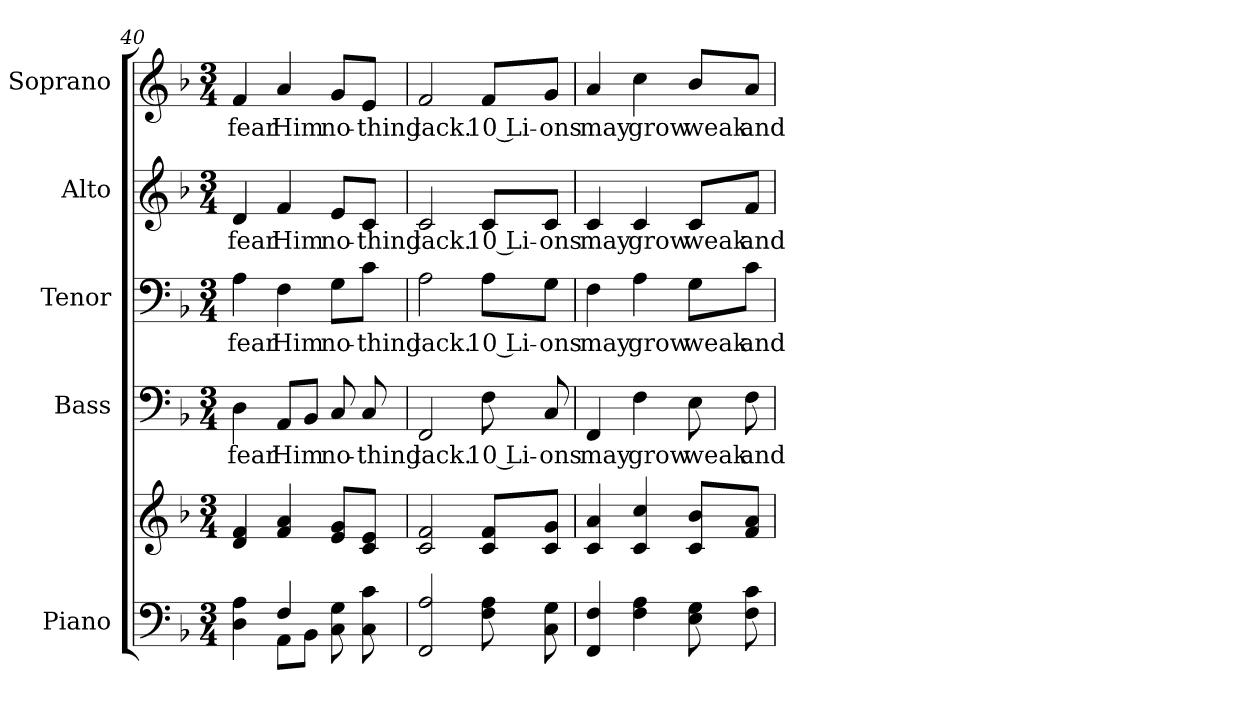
**kern	**kern	**kern	**text	**kern	**text	**kern	**text	**kern	**text
*part5	*part5	*part4	*part4	*part3	*part3	*part2	*part2	*part1	*part1
*staff6	*staff5	*staff4	*staff4	*staff3	*staff3	*staff2	*staff2	*staff1	*staff1
*I"Piano	*	*I"Bass	*	*I"Tenor	*	*I"Alto	*	*I"Soprano	*
*I'Pno.	*	*I'B.	*	*I'T.	*	*I'A.	*	*I'S.	*
!!LO:PB:g=z
*clefF4	*clefG2	*clefF4	*	*clefF4	*	*clefG2	*	*clefG2	*
*k[b-]	*k[b-]	*k[b-]	*	*k[b-]	*	*k[b-]	*	*k[b-]	*
*F:	*F:	*F:	*	*F:	*	*F:	*	*F:	*
*M3/4	*M3/4	*M3/4	*	*M3/4	*	*M3/4	*	*M3/4	*
=40	=40	=40	=40	=40	=40	=40	=40	=40	=40
*^	*	*	*	*	*	*	*	*	*
!	!	!	!	!LO:LY:b:color=#000000	!	!	!	!	!	!
!	!	!	!	!	!	!LO:LY:b:color=#000000	!	!	!	!
!	!	!	!	!	!	!	!	!LO:LY:b:color=#000000	!	!
!	!	!	!	!	!	!	!	!	!	!LO:LY:b:color=#000000
4Di\ 4Ai	4ryy	4di/ 4fi	4Di\	fear	4Ai\	fear	4di/	fear	4fi/	fear
!	!	!	!	!LO:LY:b:color=#000000	!	!	!	!	!	!
!	!	!	!	!	!	!LO:LY:b:color=#000000	!	!	!	!
!	!	!	!	!	!	!	!	!LO:LY:b:color=#000000	!	!
!	!	!	!	!	!	!	!	!	!	!LO:LY:b:color=#000000
4Fi/	8AAi\L	4fi/ 4ai	8AAi/L	Him	4Fi\	Him	4fi/	Him	4ai/	Him
.	8BB-i\J	.	8BB-i/J	.	.	.	.	.	.	.
!	!	!	!	!LO:LY:b:color=#000000	!	!	!	!	!	!
!	!	!	!	!	!	!LO:LY:b:color=#000000	!	!	!	!
!	!	!	!	!	!	!	!	!LO:LY:b:color=#000000	!	!
!	!	!	!	!	!	!	!	!	!	!LO:LY:b:color=#000000
8Ci\ 8Gi	4ryy	8ei/ 8gi/L	8Ci/	no-	8Gi\L	no-	8ei/L	no-	8gi/L	no-
!	!	!	!	!LO:LY:b:color=#000000	!	!	!	!	!	!
!	!	!	!	!	!	!LO:LY:b:color=#000000	!	!	!	!
!	!	!	!	!	!	!	!	!LO:LY:b:color=#000000	!	!
!	!	!	!	!	!	!	!	!	!	!LO:LY:b:color=#000000
8Ci\ 8ci	.	8ci/ 8ei/J	8Ci/	-thing	8ci\J	-thing	8ci/J	-thing	8ei/J	-thing
*v	*v	*	*	*	*	*	*	*	*	*
=41	=41	=41	=41	=41	=41	=41	=41	=41	=41
!	!	!	!LO:LY:b:color=#000000	!	!	!	!	!	!
!	!	!	!	!	!LO:LY:b:color=#000000	!	!	!	!
!	!	!	!	!	!	!	!LO:LY:b:color=#000000	!	!
!	!	!	!	!	!	!	!	!	!LO:LY:b:color=#000000
2FFi/ 2Ai	2ci/ 2fi	2FFi/	lack.	2Ai\	lack.	2ci/	lack.	2fi/	lack.
!	!	!	!LO:LY:b:color=#000000	!	!	!	!	!	!
!	!	!	!	!	!LO:LY:b:color=#000000	!	!	!	!
!	!	!	!	!	!	!	!LO:LY:b:color=#000000	!	!
!	!	!	!	!	!	!	!	!	!LO:LY:b:color=#000000
8Fi\ 8Ai	8ci/ 8fi/L	8Fi\	10 Li-	8Ai\L	10 Li-	8ci/L	10 Li-	8fi/L	10 Li-
!	!	!	!LO:LY:b:color=#000000	!	!	!	!	!	!
!	!	!	!	!	!LO:LY:b:color=#000000	!	!	!	!
!	!	!	!	!	!	!	!LO:LY:b:color=#000000	!	!
!	!	!	!	!	!	!	!	!	!LO:LY:b:color=#000000
8Ci\ 8Gi	8ci/ 8gi/J	8Ci/	-ons	8Gi\J	-ons	8ci/J	-ons	8gi/J	-ons
=42	=42	=42	=42	=42	=42	=42	=42	=42	=42
!	!	!	!LO:LY:b:color=#000000	!	!	!	!	!	!
!	!	!	!	!	!LO:LY:b:color=#000000	!	!	!	!
!	!	!	!	!	!	!	!LO:LY:b:color=#000000	!	!
!	!	!	!	!	!	!	!	!	!LO:LY:b:color=#000000
4FFi/ 4Fi	4ci/ 4ai	4FFi/	may	4Fi\	may	4ci/	may	4ai/	may
!	!	!	!LO:LY:b:color=#000000	!	!	!	!	!	!
!	!	!	!	!	!LO:LY:b:color=#000000	!	!	!	!
!	!	!	!	!	!	!	!LO:LY:b:color=#000000	!	!
!	!	!	!	!	!	!	!	!	!LO:LY:b:color=#000000
4Fi\ 4Ai	4ci/ 4cci	4Fi\	grow	4Ai\	grow	4ci/	grow	4cci\	grow
!	!	!	!LO:LY:b:color=#000000	!	!	!	!	!	!
!	!	!	!	!	!LO:LY:b:color=#000000	!	!	!	!
!	!	!	!	!	!	!	!LO:LY:b:color=#000000	!	!
!	!	!	!	!	!	!	!	!	!LO:LY:b:color=#000000
8Ei\ 8Gi	8ci/ 8b-i/L	8Ei\	weak	8Gi\L	weak	8ci/L	weak	8b-i/L	weak
!	!	!	!LO:LY:b:color=#000000	!	!	!	!	!	!
!	!	!	!	!	!LO:LY:b:color=#000000	!	!	!	!
!	!	!	!	!	!	!	!LO:LY:b:color=#000000	!	!
!	!	!	!	!	!	!	!	!	!LO:LY:b:color=#000000
8Fi\ 8ci	8fi/ 8ai/J	8Fi\	and	8ci\J	and	8fi/J	and	8ai/J	and
=	=	=	=	=	=	=	=	=	=
*-	*-	*-	*-	*-	*-	*-	*-	*-	*-
